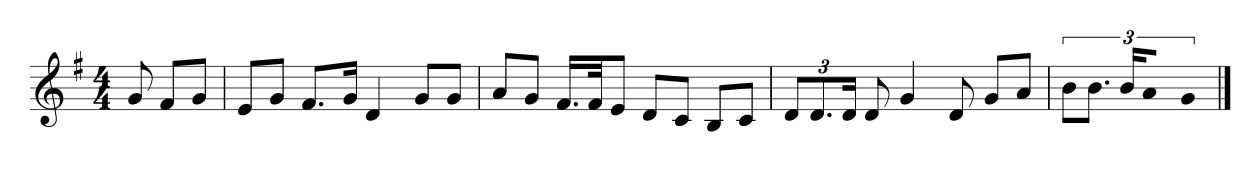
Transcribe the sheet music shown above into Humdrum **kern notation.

**kern
*part1
*staff1
*k[f#]
*M4/4
*MM120
=
8g
8f#L
8gJ
=1
8eL
8gJ
8.f#L
16gJk
4d
8gL
8gJ
=2
8aL
8gJ
16.f#LL
32f#Jk
8eJ
8dL
8cJ
8BL
8cJ
=3
12dL
12.d
24dJk
8d
4g
8d
8gL
8aJ
=4
12bL
12.bJ
24bKL
8aJ
4g
==
*-
